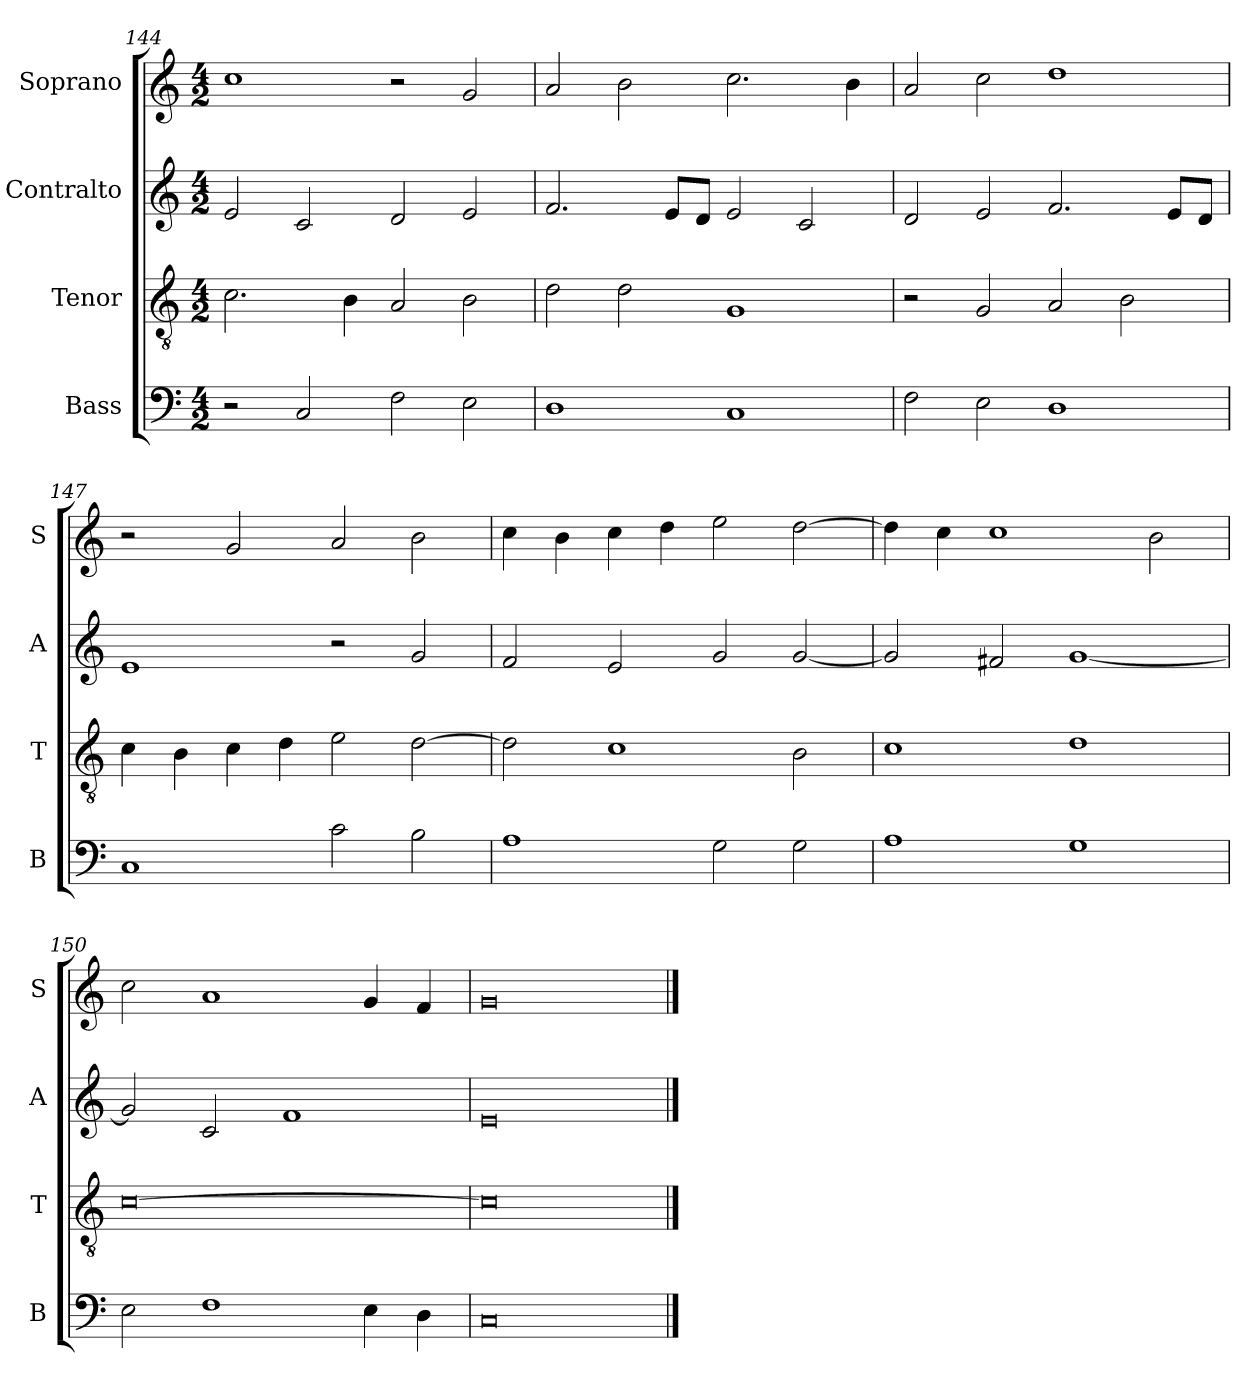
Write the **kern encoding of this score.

**kern	**kern	**kern	**kern
*part4	*part3	*part2	*part1
*staff4	*staff3	*staff2	*staff1
*I"Bass	*I"Tenor	*I"Contralto	*I"Soprano
*I'B	*I'T	*I'A	*I'S
*clefF4	*clefGv2	*clefG2	*clefG2
*k[]	*k[]	*k[]	*k[]
*C:ion	*C:ion	*C:ion	*C:ion
*M4/2	*M4/2	*M4/2	*M4/2
=144	=144	=144	=144
2r	2.c	2e	1cc
2C	.	2c	.
.	4B	.	.
2F	2A	2d	2r
2E	2B	2e	2g
=145	=145	=145	=145
1D	2d	2.f	2a
.	2d	.	2b
.	.	8e/L	.
.	.	8d/J	.
1C	1G	2e	2.cc
.	.	2c	.
.	.	.	4b
=146	=146	=146	=146
2F	2r	2d	2a
2E	2G	2e	2cc
1D	2A	2.f	1dd
.	2B	.	.
.	.	8e/L	.
.	.	8d/J	.
=147	=147	=147	=147
1C	4c	1e	2r
.	4B	.	.
.	4c	.	2g
.	4d	.	.
2c	2e	2r	2a
2B	[2d	2g	2b
=148	=148	=148	=148
1A	2d]	2f	4cc
.	.	.	4b
.	1c	2e	4cc
.	.	.	4dd
2G	.	2g	2ee
2G	2B	[2g	[2dd
=149	=149	=149	=149
1A	1c	2g]	4dd]
.	.	.	4cc
.	.	2f#X	1cc
1G	1d	[1g	.
.	.	.	2b
=150	=150	=150	=150
2E	[0c	2g]	2cc
1F	.	2c	1a
.	.	1f	.
4E	.	.	4g
4D	.	.	4f
=151	=151	=151	=151
0C	0c]	0e	0g
==	==	==	==
*-	*-	*-	*-
